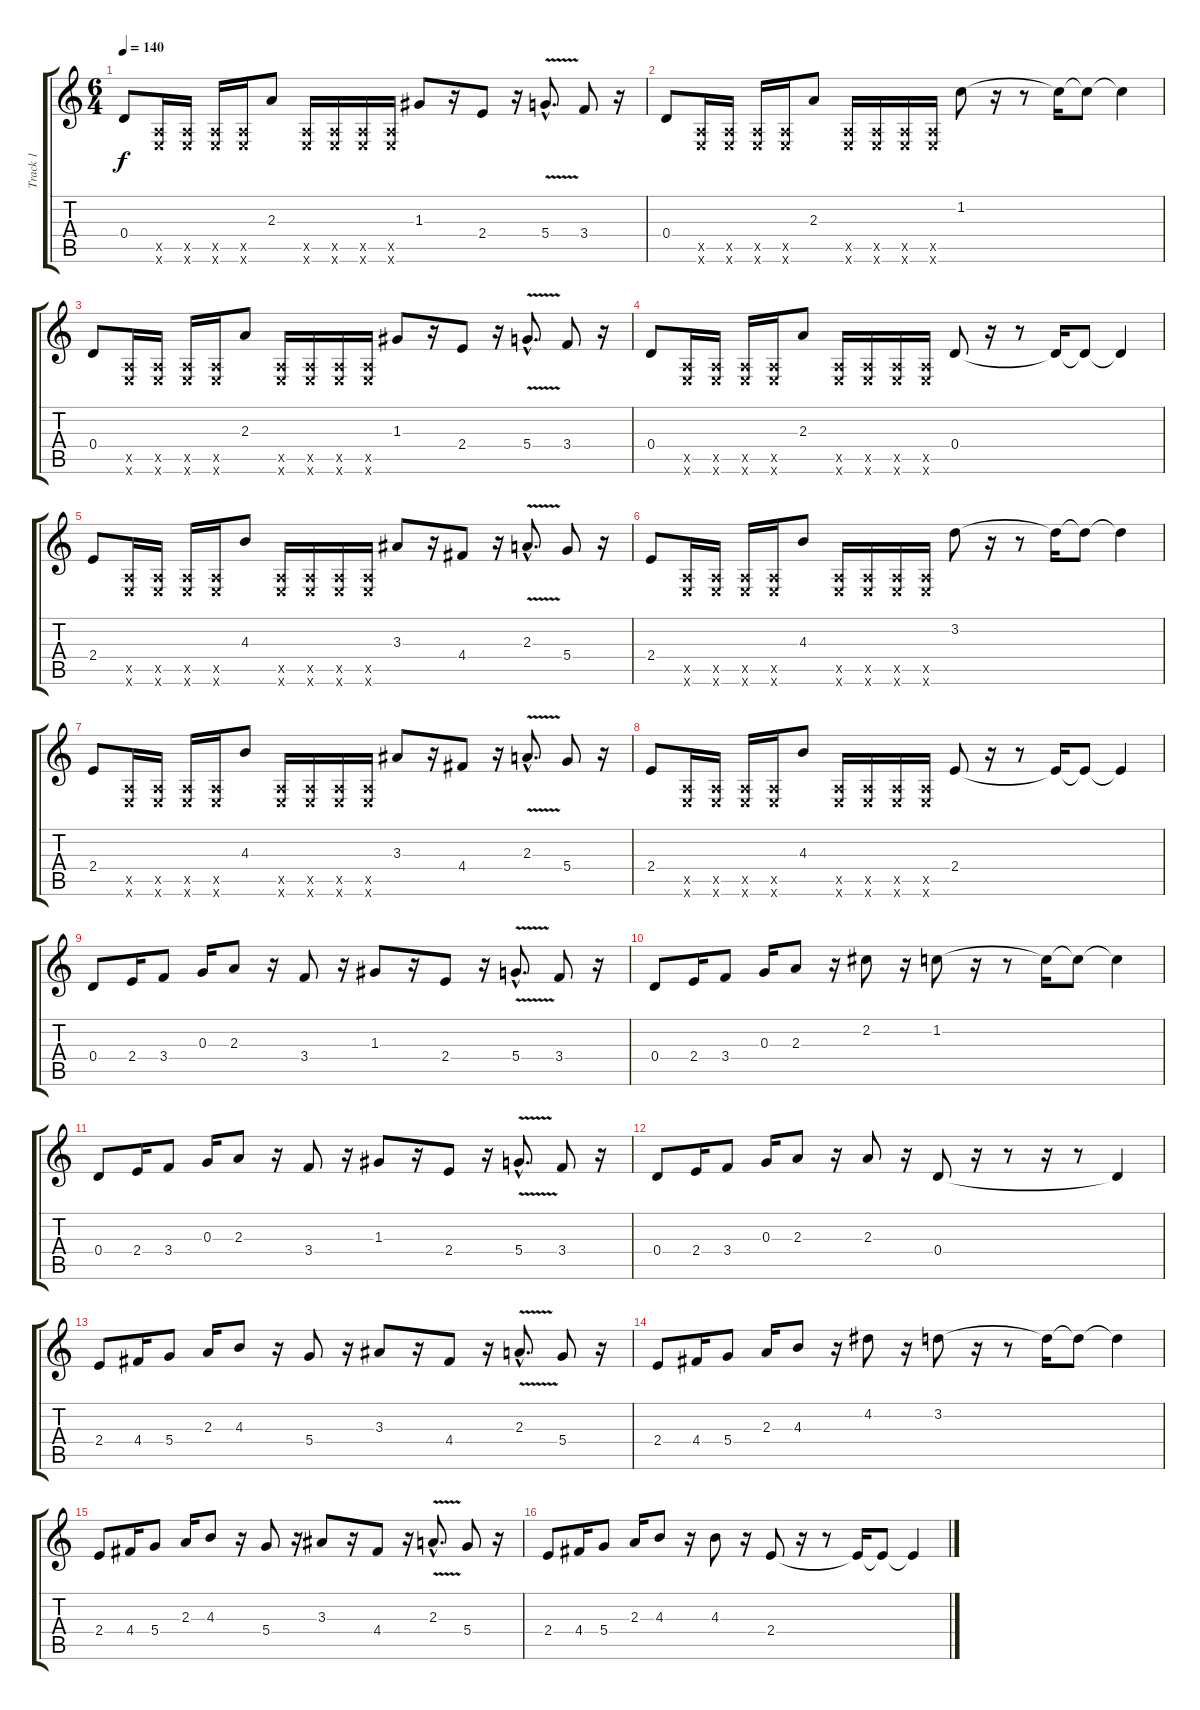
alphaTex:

\track ("Track 1" "Track 1") {instrument distortionguitar}
\staff {score tabs}
\tuning (E4 B3 G3 D3 A2 E2) {hide}
\ts (6 4)
\tempo 140
\clef g2
\ks c
0.4.8{dy f} (0.5{x} 0.6{x}).16 (0.5{x} 0.6{x}).16 (0.5{x} 0.6{x}).16 (0.5{x} 0.6{x}).16 2.3.8 (0.5{x} 0.6{x}).16 (0.5{x} 0.6{x}).16 (0.5{x} 0.6{x}).16 (0.5{x} 0.6{x}).16 1.3.8 r.16 2.4.8 r.16 5.4{v hac}.8{d} 3.4.8 r.16 |
0.4.8 (0.5{x} 0.6{x}).16 (0.5{x} 0.6{x}).16 (0.5{x} 0.6{x}).16 (0.5{x} 0.6{x}).16 2.3.8 (0.5{x} 0.6{x}).16 (0.5{x} 0.6{x}).16 (0.5{x} 0.6{x}).16 (0.5{x} 0.6{x}).16 1.2.8 r.16 r.8 1.2{t}.16 1.2{t}.8 1.2{t}.4 |
0.4.8 (0.5{x} 0.6{x}).16 (0.5{x} 0.6{x}).16 (0.5{x} 0.6{x}).16 (0.5{x} 0.6{x}).16 2.3.8 (0.5{x} 0.6{x}).16 (0.5{x} 0.6{x}).16 (0.5{x} 0.6{x}).16 (0.5{x} 0.6{x}).16 1.3.8 r.16 2.4.8 r.16 5.4{v hac}.8{d} 3.4.8 r.16 |
0.4.8 (0.5{x} 0.6{x}).16 (0.5{x} 0.6{x}).16 (0.5{x} 0.6{x}).16 (0.5{x} 0.6{x}).16 2.3.8 (0.5{x} 0.6{x}).16 (0.5{x} 0.6{x}).16 (0.5{x} 0.6{x}).16 (0.5{x} 0.6{x}).16 0.4.8 r.16 r.8 0.4{t}.16 0.4{t}.8 0.4{t}.4 |
2.4.8 (0.5{x} 0.6{x}).16 (0.5{x} 0.6{x}).16 (0.5{x} 0.6{x}).16 (0.5{x} 0.6{x}).16 4.3.8 (0.5{x} 0.6{x}).16 (0.5{x} 0.6{x}).16 (0.5{x} 0.6{x}).16 (0.5{x} 0.6{x}).16 3.3.8 r.16 4.4.8 r.16 2.3{v hac}.8{d} 5.4.8 r.16 |
2.4.8 (0.5{x} 0.6{x}).16 (0.5{x} 0.6{x}).16 (0.5{x} 0.6{x}).16 (0.5{x} 0.6{x}).16 4.3.8 (0.5{x} 0.6{x}).16 (0.5{x} 0.6{x}).16 (0.5{x} 0.6{x}).16 (0.5{x} 0.6{x}).16 3.2.8 r.16 r.8 3.2{t}.16 3.2{t}.8 3.2{t}.4 |
2.4.8 (0.5{x} 0.6{x}).16 (0.5{x} 0.6{x}).16 (0.5{x} 0.6{x}).16 (0.5{x} 0.6{x}).16 4.3.8 (0.5{x} 0.6{x}).16 (0.5{x} 0.6{x}).16 (0.5{x} 0.6{x}).16 (0.5{x} 0.6{x}).16 3.3.8 r.16 4.4.8 r.16 2.3{v hac}.8{d} 5.4.8 r.16 |
2.4.8 (0.5{x} 0.6{x}).16 (0.5{x} 0.6{x}).16 (0.5{x} 0.6{x}).16 (0.5{x} 0.6{x}).16 4.3.8 (0.5{x} 0.6{x}).16 (0.5{x} 0.6{x}).16 (0.5{x} 0.6{x}).16 (0.5{x} 0.6{x}).16 2.4.8 r.16 r.8 2.4{t}.16 2.4{t}.8 2.4{t}.4 |
0.4.8 2.4.16 3.4.8 0.3.16 2.3.8 r.16 3.4.8 r.16 1.3.8 r.16 2.4.8 r.16 5.4{v hac}.8{d} 3.4.8 r.16 |
0.4.8 2.4.16 3.4.8 0.3.16 2.3.8 r.16 2.2.8 r.16 1.2.8 r.16 r.8 1.2{t}.16 1.2{t}.8 1.2{t}.4 |
0.4.8 2.4.16 3.4.8 0.3.16 2.3.8 r.16 3.4.8 r.16 1.3.8 r.16 2.4.8 r.16 5.4{v hac}.8{d} 3.4.8 r.16 |
0.4.8 2.4.16 3.4.8 0.3.16 2.3.8 r.16 2.3.8 r.16 0.4.8 r.16 r.8 r.16 r.8 0.4{t}.4 |
2.4.8 4.4.16 5.4.8 2.3.16 4.3.8 r.16 5.4.8 r.16 3.3.8 r.16 4.4.8 r.16 2.3{v hac}.8{d} 5.4.8 r.16 |
2.4.8 4.4.16 5.4.8 2.3.16 4.3.8 r.16 4.2.8 r.16 3.2.8 r.16 r.8 3.2{t}.16 3.2{t}.8 3.2{t}.4 |
2.4.8 4.4.16 5.4.8 2.3.16 4.3.8 r.16 5.4.8 r.16 3.3.8 r.16 4.4.8 r.16 2.3{v hac}.8{d} 5.4.8 r.16 |
2.4.8 4.4.16 5.4.8 2.3.16 4.3.8 r.16 4.3.8 r.16 2.4.8 r.16 r.8 2.4{t}.16 2.4{t}.8 2.4{t}.4
